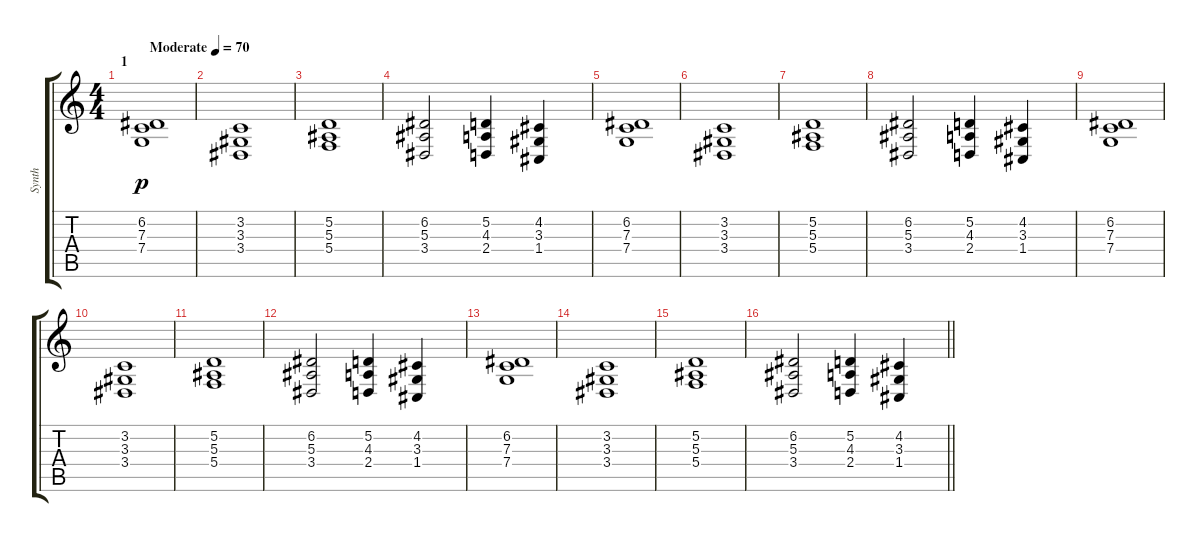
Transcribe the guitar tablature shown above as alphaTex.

\track ("Synth" "Synth") {instrument stringensemble1}
\staff {score tabs}
\tuning (D4 A3 F3 C3 G2 D2) {hide}
\ts (4 4)
\section ("" "1")
\tempo (70 "Moderate")
\clef g2
\ks c
(6.2 7.3 7.4).1{dy p instrument stringensemble1} |
(3.2 3.3 3.4).1 |
(5.2 5.3 5.4).1 |
(6.2 5.3 3.4).2 (5.2 4.3 2.4).4 (4.2 3.3 1.4).4 |
(6.2 7.3 7.4).1 |
(3.2 3.3 3.4).1 |
(5.2 5.3 5.4).1 |
(6.2 5.3 3.4).2 (5.2 4.3 2.4).4 (4.2 3.3 1.4).4 |
(6.2 7.3 7.4).1 |
(3.2 3.3 3.4).1 |
(5.2 5.3 5.4).1 |
(6.2 5.3 3.4).2 (5.2 4.3 2.4).4 (4.2 3.3 1.4).4 |
(6.2 7.3 7.4).1 |
(3.2 3.3 3.4).1 |
(5.2 5.3 5.4).1 |
\barLineRight lightlight
(6.2 5.3 3.4).2 (5.2 4.3 2.4).4 (4.2 3.3 1.4).4
